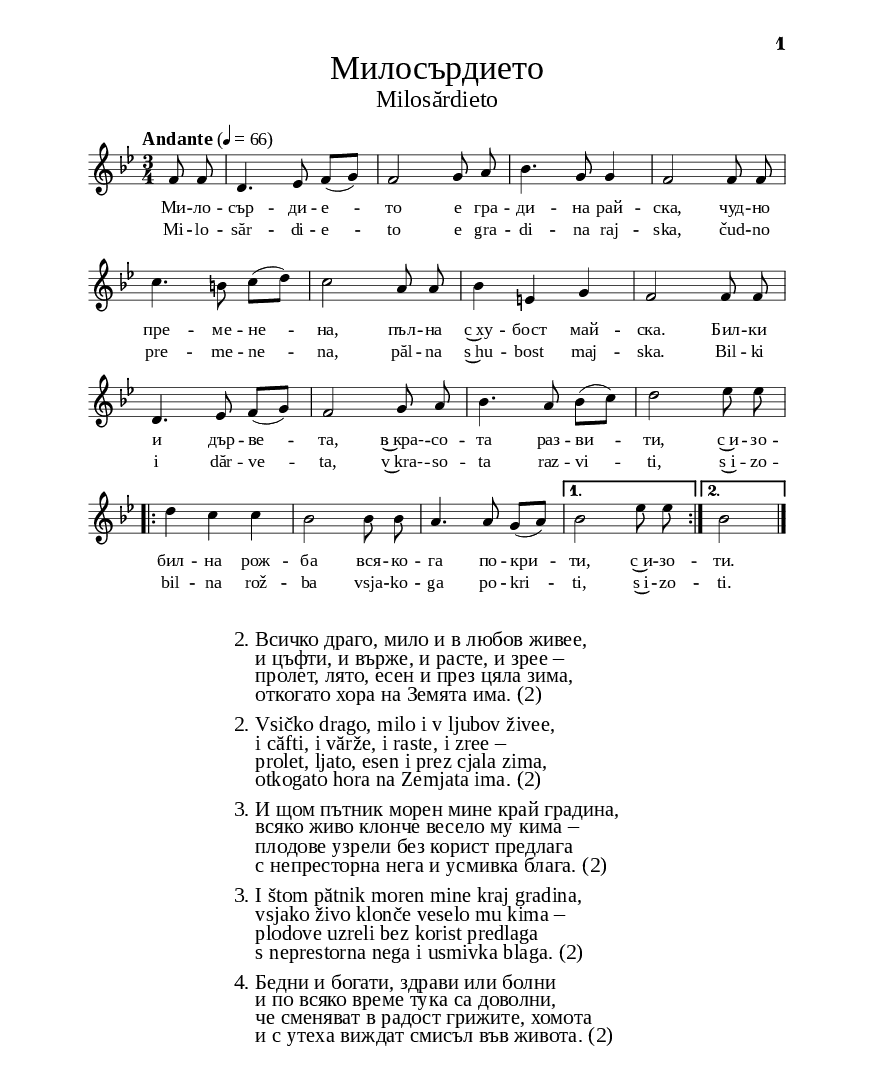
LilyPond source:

\version "2.24.3"

% include paper part and global functions
\include "include/globals.ily"

\bookpart {
  \label #'ref038
  \tocItem \markup "Милосърдието – Milosărdieto"
  \include "include/bookpart-paper.ily"
  \score {
    \include "include/score-layout.ily"

    \new Voice \absolute {
      \clef treble
      \key bes \major
      \time 3/4
      \tempoFunc "Andante" 4 "66"
      \autoBeamOff
      \partial 4
      \autoBeamOff
      f'8 f'8 | d'4. es'8 f' ([ g' ]) |  f'2 g'8 a' |  bes'4. g'8 g'4 |  f'2 f'8 f' \break |
      c''4. b'8 c'' ([ d'' ]) |c''2 a'8 a' | bes'4 e' g' | f'2 f'8 f' \break |
      d'4. es'8 f' ([ g' ]) | f'2 g'8 a' | bes'4. a'8 bes' ([ c'' ]) | d''2 es''8 es'' \break
      \repeat volta 2 {d''4 c'' c'' bes'2 bes'8 bes' | a'4. a'8 g' ( [a'] ) |}
      \alternative { { bes'2 es''8 es'' } {  bes'2 \bar "|." \break } }
    }

    \addlyrics {
      Ми -- ло -- сър -- ди -- е -- то е гра -- ди -- на рай --
      ска, чуд -- но пре -- ме -- не -- на, пъл -- на
      с~ху -- бост май -- ска. Бил -- ки и дър -- ве --
      та, "в~кра-" -- со -- та раз -- ви -- ти, с~и -- зо
      -- бил -- на рож -- ба вся -- ко -- га по -- кри
      -- ти, с~и -- зо -- ти.
    }


    \addlyrics {
      Mi -- lo -- săr -- di -- e -- to e gra -- di -- na raj --
      ska, čud -- no pre -- me -- ne -- na, păl -- na
      s~hu -- bost maj -- ska. Bil -- ki i dăr -- ve --
      ta, "v~kra-" -- so -- ta raz -- vi -- ti, s~i -- zo
      -- bil -- na rož -- ba vsja -- ko -- ga po -- kri
      -- ti, s~i -- zo -- ti.
    }


    \header {
      title = \titleFunc "Милосърдието" "Milosărdieto"
    }

    \midi{}

  } % score

  \markup \empty-two

  \markup \abs-fontsize #10 {
    \hspace #20
    \override #`(baseline-skip . ,bgCoupletBaselineSkip)
    \column {
      \line {2. Всичко драго, мило и в любов живее,}

      \line {"   "и цъфти, и върже, и расте, и зрее  –}

      \line {"   "пролет, лято, есен и през цяла зима,}

      \line {"   "откогато хора на Земята има. (2)}
      \vspace #0.5

      \line {2. Vsičko drago, milo i v ljubov živee,}

      \line {"   "i căfti, i vărže, i raste, i zree  –}

      \line {"   "prolet, ljato, esen i prez cjala zima,}

      \line {"   "otkogato hora na Zemjata ima. (2)}
      \vspace #0.5

      \line {3. И щом пътник морен мине край градина,}

      \line {"   "всяко живо клонче весело му кима –}

      \line {"   "плодове узрели без корист предлага}

      \line {"   "с непресторна нега и усмивка блага. (2)}
      \vspace #0.5
      \line {3. I štom pătnik moren mine kraj gradina,}

      \line {"   "vsjako živo klonče veselo mu kima –}

      \line {"   "plodove uzreli bez korist predlaga}

      \line {"   "s neprestorna nega i usmivka blaga. (2)}
      \vspace #0.5

      \line {4. Бедни и богати, здрави или болни }

      \line {"   "и по всяко време тука са доволни, }

      \line {"   "че сменяват в радост грижите, хомота }

      \line {"   " и с утеха виждат смисъл във живота. (2) }


    }


  } % markup

  \pageBreak

  \markup \fontsize #bgCoupletFontSize {
    \hspace #20
    \override #`(baseline-skip . ,bgCoupletBaselineSkip)
    \column {
      \line {4. Bedni i bogati, zdravi ili bolni }

      \line {"   "i po vsjako vreme tuka sa dovolni, }

      \line {"   "če smenjavat v radost grižite, homota }

      \line {"   " i s uteha viždat smisăl văv života. (2) }
      \vspace #0.5

      \line {5. Затуй, който дири истинска победа,}

      \line {"   "рай такъв прекрасен нека си отгледа!}

      \line {"   "Няма да се свърши щастие за него,}

      \line {"   "ще го благославят и Земя, и Небо. (2)}
      \vspace #0.5
      \line {5. Zatuj, kojto diri istinska pobeda,}

      \line {"   "raj takăv prekrasen neka si otgleda!}

      \line {"   "Njama da se svărši štastie za nego,}

      \line {"   "šte go blagoslavjat i Zemja, i Nebo. (2)}
    }


  } % markup


  \markup \vspace #3

  % include foreign translation(s) of the song
  \version "2.24.4"

\markup \fill-line { \fontsize #deTitleFontSize "Die Barmherzigkeit" }
\markup \null
\markup \null
\markup \abs-fontsize #10 {
  \fill-line {
  \override #`(baseline-skip . ,deCoupletBaselineSkip)

  \column {

    \line { 1. Die Barmherzigkeit ist ein Paradiesgarten, }

    \line { "   " wunderschön geschmückt, erfüllt von der Maienschönheit;  }

    \line { "   " Kräuter und Bäume in Schönheit entwickelt, }

    \line { "   " mit Früchten reichlich immerdar bedeckt. (2)  }
    \vspace #0.5

    \line { 2. Alles Wertvolle und Holde lebt in Liebe,  }

    \line { "   " blüht, bildet Frucht, gedeiht und reift. }

    \line { "   " Im Frühling, im Sommer, im Herbst }
    \line { "   "  und den ganzen Winter hindurch,  }

    \line { "   " seitdem es Menschen auf der Erde gibt. (2)}
    \vspace #0.5

    \line { 3. Und wenn ein müder Reisender am Garten vorbeikommt, }

    \line { "   " nickt ihm freundlich jedes kleine, lebendige Ästchen zu  }

    \line { "   " und bietet ihm uneigennützig die reifen Früchte }

    \line { "   " mit aufrichtiger Wonne und gütigem Lächeln dar. (2)}
    \vspace #0.5

    \line { 4. Arme und Reiche, Gesunde oder Kranke }

    \line { "   " sind zu jeder Zeit hier zufrieden,  }

    \line { "   " dass sie die Sorgen und das Joch in Freude verwandeln,  }

    \line { "   " getröstet den Sinn des Lebens sehen. (2)}
   \vspace #0.5

    \line { 5. Deshalb sollte jener, der nach dem wahren Sieg sucht, }

    \line { "   " solch ein wunderbares Paradies kultivieren.  }

    \line { "   " Das Glück wird für ihn nicht enden,  }

    \line { "   " Erde und Himmel werden ihn segnen. (2)}

  }
  }
}


} % bookpart
